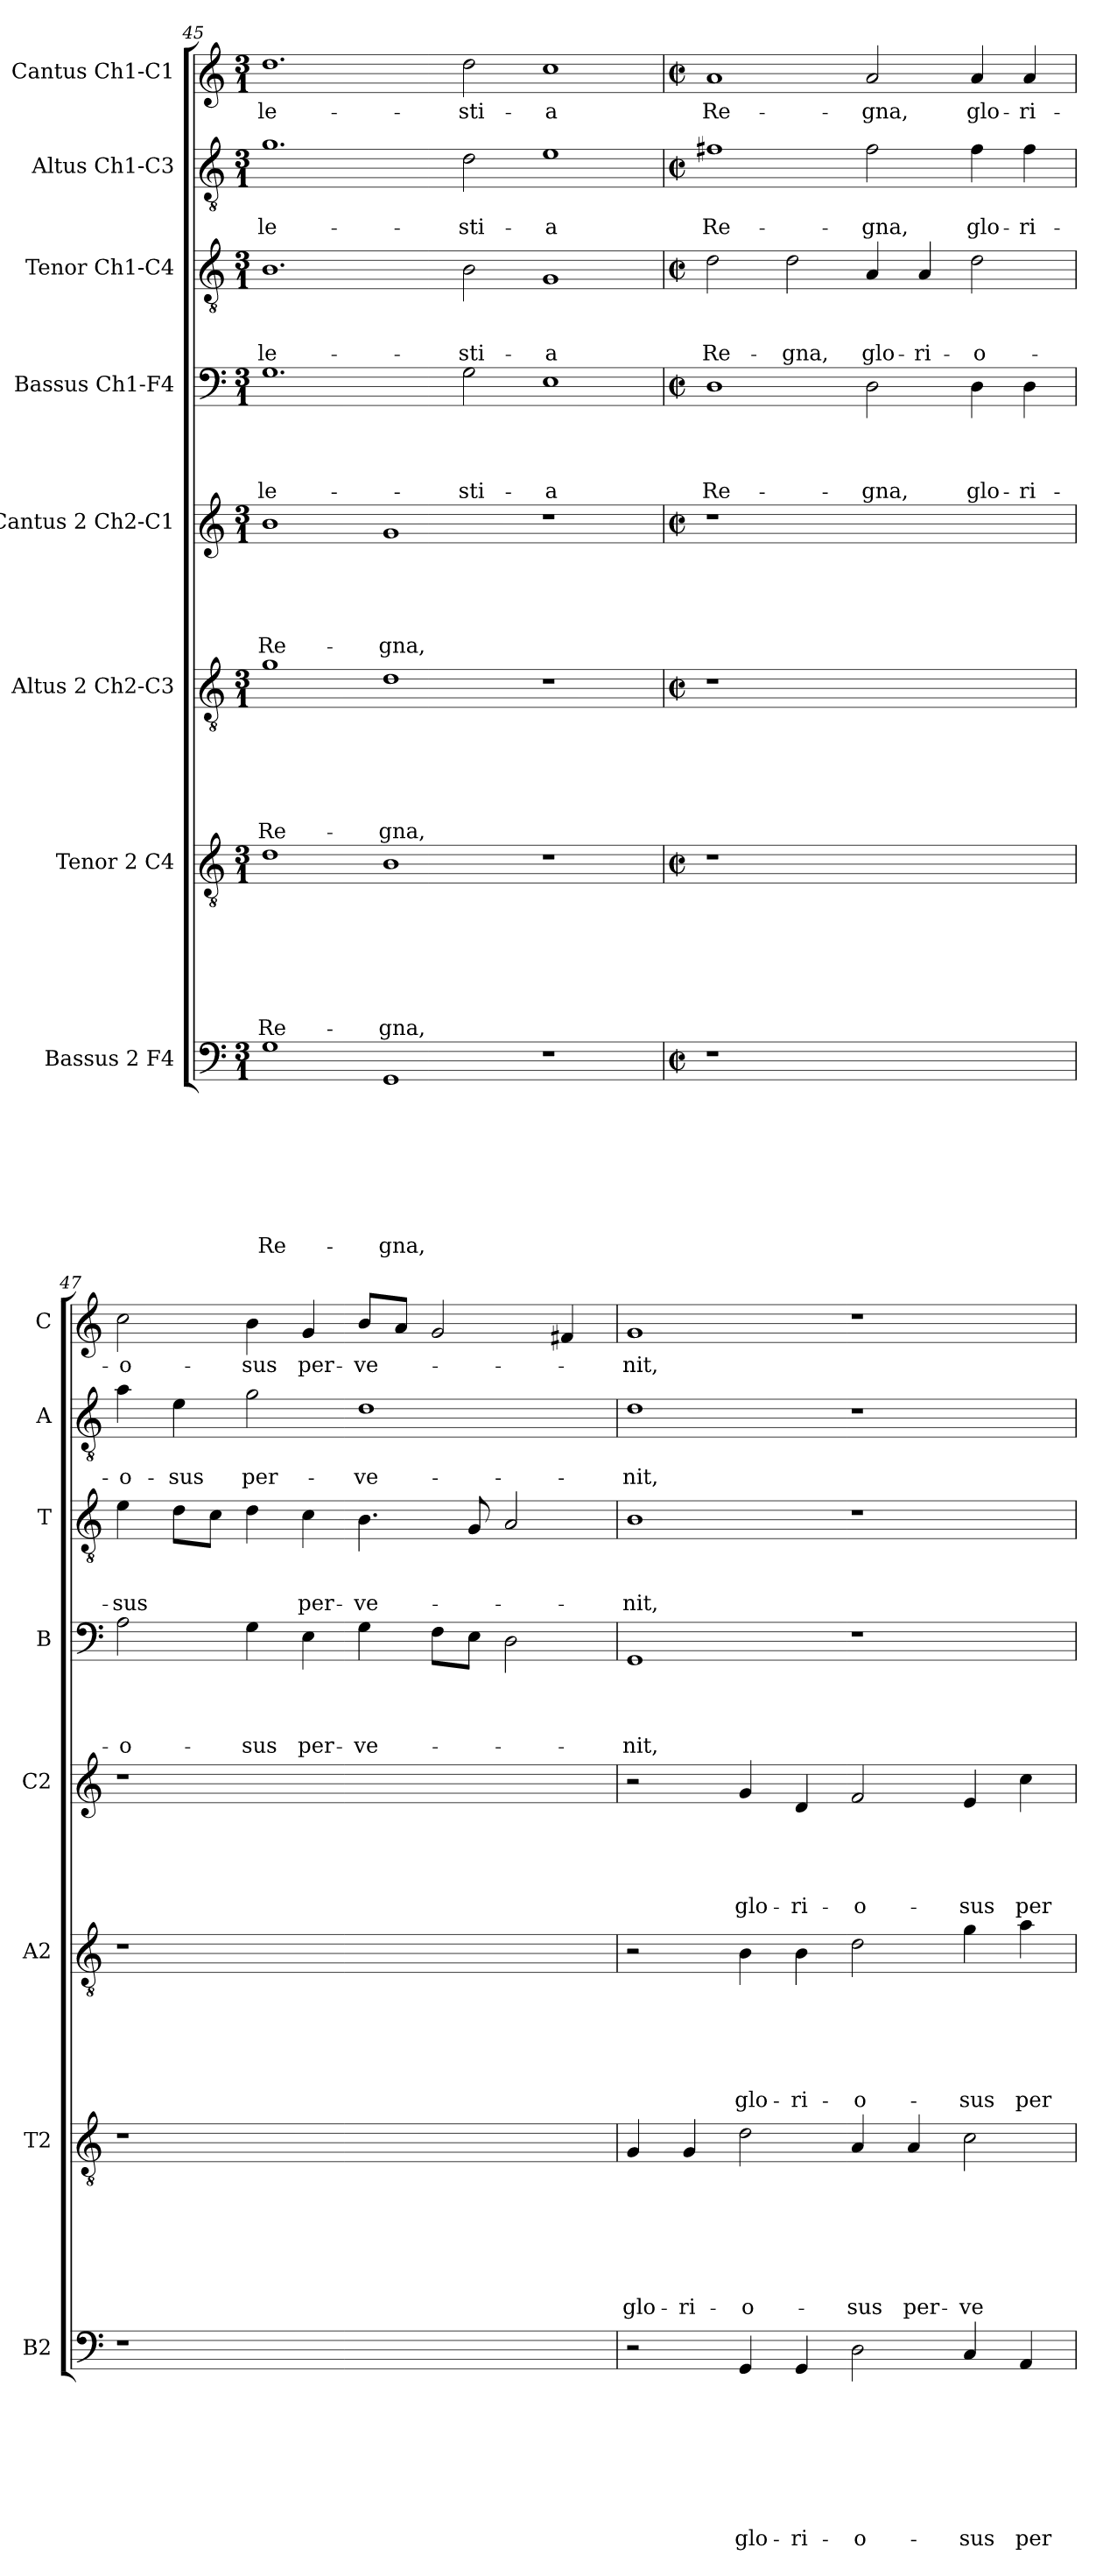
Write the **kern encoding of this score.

**kern	**text	**text	**text	**text	**text	**text	**text	**text	**kern	**text	**text	**text	**text	**text	**text	**text	**kern	**text	**text	**text	**text	**text	**text	**kern	**text	**text	**text	**text	**text	**kern	**text	**text	**text	**text	**kern	**text	**text	**text	**kern	**text	**text	**kern	**text
*part8	*part8	*part8	*part8	*part8	*part8	*part8	*part8	*part8	*part7	*part7	*part7	*part7	*part7	*part7	*part7	*part7	*part6	*part6	*part6	*part6	*part6	*part6	*part6	*part5	*part5	*part5	*part5	*part5	*part5	*part4	*part4	*part4	*part4	*part4	*part3	*part3	*part3	*part3	*part2	*part2	*part2	*part1	*part1
*staff8	*staff8	*staff8	*staff8	*staff8	*staff8	*staff8	*staff8	*staff8	*staff7	*staff7	*staff7	*staff7	*staff7	*staff7	*staff7	*staff7	*staff6	*staff6	*staff6	*staff6	*staff6	*staff6	*staff6	*staff5	*staff5	*staff5	*staff5	*staff5	*staff5	*staff4	*staff4	*staff4	*staff4	*staff4	*staff3	*staff3	*staff3	*staff3	*staff2	*staff2	*staff2	*staff1	*staff1
*I"Bassus 2 F4	*	*	*	*	*	*	*	*	*I"Tenor 2 C4	*	*	*	*	*	*	*	*I"Altus 2 Ch2-C3	*	*	*	*	*	*	*I"Cantus 2 Ch2-C1	*	*	*	*	*	*I"Bassus  Ch1-F4	*	*	*	*	*I"Tenor Ch1-C4	*	*	*	*I"Altus  Ch1-C3	*	*	*I"Cantus Ch1-C1	*
*I'B2	*	*	*	*	*	*	*	*	*I'T2	*	*	*	*	*	*	*	*I'A2	*	*	*	*	*	*	*I'C2	*	*	*	*	*	*I'B	*	*	*	*	*I'T	*	*	*	*I'A	*	*	*I'C	*
*clefF4	*	*	*	*	*	*	*	*	*clefGv2	*	*	*	*	*	*	*	*clefGv2	*	*	*	*	*	*	*clefG2	*	*	*	*	*	*clefF4	*	*	*	*	*clefGv2	*	*	*	*clefGv2	*	*	*clefG2	*
*k[]	*	*	*	*	*	*	*	*	*k[]	*	*	*	*	*	*	*	*k[]	*	*	*	*	*	*	*k[]	*	*	*	*	*	*k[]	*	*	*	*	*k[]	*	*	*	*k[]	*	*	*k[]	*
*C:	*	*	*	*	*	*	*	*	*C:	*	*	*	*	*	*	*	*C:	*	*	*	*	*	*	*C:	*	*	*	*	*	*C:	*	*	*	*	*C:	*	*	*	*C:	*	*	*C:	*
*M3/1	*	*	*	*	*	*	*	*	*M3/1	*	*	*	*	*	*	*	*M3/1	*	*	*	*	*	*	*M3/1	*	*	*	*	*	*M3/1	*	*	*	*	*M3/1	*	*	*	*M3/1	*	*	*M3/1	*
=45	=45	=45	=45	=45	=45	=45	=45	=45	=45	=45	=45	=45	=45	=45	=45	=45	=45	=45	=45	=45	=45	=45	=45	=45	=45	=45	=45	=45	=45	=45	=45	=45	=45	=45	=45	=45	=45	=45	=45	=45	=45	=45	=45
!	!	!	!	!	!	!	!	!LO:LY:b	!	!	!	!	!	!	!	!LO:LY:b	!	!	!	!	!	!	!LO:LY:b	!	!	!	!	!	!LO:LY:b	!	!	!	!	!LO:LY:b	!	!	!	!LO:LY:b	!	!	!LO:LY:b	!	!LO:LY:b
1G	.	.	.	.	.	.	.	Re-	1d	.	.	.	.	.	.	Re-	1g	.	.	.	.	.	Re-	1b	.	.	.	.	Re-	1.G	.	.	.	-le-	1.B	.	.	-le-	1.g	.	-le-	1.dd	-le-
!	!	!	!	!	!	!	!	!LO:LY:b	!	!	!	!	!	!	!	!LO:LY:b	!	!	!	!	!	!	!LO:LY:b	!	!	!	!	!	!LO:LY:b	!	!	!	!	!	!	!	!	!	!	!	!	!	!
1GG	.	.	.	.	.	.	.	-gna,	1B	.	.	.	.	.	.	-gna,	1d	.	.	.	.	.	-gna,	1g	.	.	.	.	-gna,	.	.	.	.	.	.	.	.	.	.	.	.	.	.
!	!	!	!	!	!	!	!	!	!	!	!	!	!	!	!	!	!	!	!	!	!	!	!	!	!	!	!	!	!	!	!	!	!	!LO:LY:b	!	!	!	!LO:LY:b	!	!	!LO:LY:b	!	!LO:LY:b
.	.	.	.	.	.	.	.	.	.	.	.	.	.	.	.	.	.	.	.	.	.	.	.	.	.	.	.	.	.	2G\	.	.	.	-sti-	2B\	.	.	-sti-	2d\	.	-sti-	2dd\	-sti-
!	!	!	!	!	!	!	!	!	!	!	!	!	!	!	!	!	!	!	!	!	!	!	!	!	!	!	!	!	!	!	!	!	!	!LO:LY:b	!	!	!	!LO:LY:b	!	!	!LO:LY:b	!	!LO:LY:b
1r	.	.	.	.	.	.	.	.	1r	.	.	.	.	.	.	.	1r	.	.	.	.	.	.	1r	.	.	.	.	.	1E	.	.	.	-a	1G	.	.	-a	1e	.	-a	1cc	-a
!!LO:LB:g=z
=46	=46	=46	=46	=46	=46	=46	=46	=46	=46	=46	=46	=46	=46	=46	=46	=46	=46	=46	=46	=46	=46	=46	=46	=46	=46	=46	=46	=46	=46	=46	=46	=46	=46	=46	=46	=46	=46	=46	=46	=46	=46	=46	=46
*M2/2	*	*	*	*	*	*	*	*	*M2/2	*	*	*	*	*	*	*	*M2/2	*	*	*	*	*	*	*M2/2	*	*	*	*	*	*M2/2	*	*	*	*	*M2/2	*	*	*	*M2/2	*	*	*M2/2	*
*met(c|)	*	*	*	*	*	*	*	*	*met(c|)	*	*	*	*	*	*	*	*met(c|)	*	*	*	*	*	*	*met(c|)	*	*	*	*	*	*met(c|)	*	*	*	*	*met(c|)	*	*	*	*met(c|)	*	*	*met(c|)	*
!	!	!	!	!	!	!	!	!	!	!	!	!	!	!	!	!	!	!	!	!	!	!	!	!	!	!	!	!	!	!	!	!	!	!LO:LY:b	!	!	!	!LO:LY:b	!	!	!LO:LY:b	!	!LO:LY:b
1r	.	.	.	.	.	.	.	.	1r	.	.	.	.	.	.	.	1r	.	.	.	.	.	.	1r	.	.	.	.	.	1D	.	.	.	Re-	2d\	.	.	Re-	1f#X	.	Re-	1a	Re-
!	!	!	!	!	!	!	!	!	!	!	!	!	!	!	!	!	!	!	!	!	!	!	!	!	!	!	!	!	!	!	!	!	!	!	!	!	!	!LO:LY:b	!	!	!	!	!
.	.	.	.	.	.	.	.	.	.	.	.	.	.	.	.	.	.	.	.	.	.	.	.	.	.	.	.	.	.	.	.	.	.	.	2d\	.	.	-gna,	.	.	.	.	.
!	!	!	!	!	!	!	!	!	!	!	!	!	!	!	!	!	!	!	!	!	!	!	!	!	!	!	!	!	!	!	!	!	!	!LO:LY:b	!	!	!	!LO:LY:b	!	!	!LO:LY:b	!	!LO:LY:b
1ryy	.	.	.	.	.	.	.	.	1ryy	.	.	.	.	.	.	.	1ryy	.	.	.	.	.	.	1ryy	.	.	.	.	.	2D\	.	.	.	-gna,	4A/	.	.	glo-	2f#\	.	-gna,	2a/	-gna,
!	!	!	!	!	!	!	!	!	!	!	!	!	!	!	!	!	!	!	!	!	!	!	!	!	!	!	!	!	!	!	!	!	!	!	!	!	!	!LO:LY:b	!	!	!	!	!
.	.	.	.	.	.	.	.	.	.	.	.	.	.	.	.	.	.	.	.	.	.	.	.	.	.	.	.	.	.	.	.	.	.	.	4A/	.	.	-ri-	.	.	.	.	.
!	!	!	!	!	!	!	!	!	!	!	!	!	!	!	!	!	!	!	!	!	!	!	!	!	!	!	!	!	!	!	!	!	!	!LO:LY:b	!	!	!	!LO:LY:b	!	!	!LO:LY:b	!	!LO:LY:b
.	.	.	.	.	.	.	.	.	.	.	.	.	.	.	.	.	.	.	.	.	.	.	.	.	.	.	.	.	.	4D\	.	.	.	glo-	2d\	.	.	-o-	4f#\	.	glo-	4a/	glo-
!	!	!	!	!	!	!	!	!	!	!	!	!	!	!	!	!	!	!	!	!	!	!	!	!	!	!	!	!	!	!	!	!	!	!LO:LY:b	!	!	!	!	!	!	!LO:LY:b	!	!LO:LY:b
.	.	.	.	.	.	.	.	.	.	.	.	.	.	.	.	.	.	.	.	.	.	.	.	.	.	.	.	.	.	4D\	.	.	.	-ri-	.	.	.	.	4f#\	.	-ri-	4a/	-ri-
=47	=47	=47	=47	=47	=47	=47	=47	=47	=47	=47	=47	=47	=47	=47	=47	=47	=47	=47	=47	=47	=47	=47	=47	=47	=47	=47	=47	=47	=47	=47	=47	=47	=47	=47	=47	=47	=47	=47	=47	=47	=47	=47	=47
!	!	!	!	!	!	!	!	!	!	!	!	!	!	!	!	!	!LO:N:vis=1	!	!	!	!	!	!	!	!	!	!	!	!	!	!	!	!	!LO:LY:b	!	!	!	!LO:LY:b	!	!	!LO:LY:b	!	!LO:LY:b
1r	.	.	.	.	.	.	.	.	1r	.	.	.	.	.	.	.	1r	.	.	.	.	.	.	1r	.	.	.	.	.	2A\	.	.	.	-o-	4e\	.	.	-sus	4a\	.	-o-	2cc\	-o-
!	!	!	!	!	!	!	!	!	!	!	!	!	!	!	!	!	!	!	!	!	!	!	!	!	!	!	!	!	!	!	!	!	!	!	!	!	!	!	!	!	!LO:LY:b	!	!
.	.	.	.	.	.	.	.	.	.	.	.	.	.	.	.	.	.	.	.	.	.	.	.	.	.	.	.	.	.	.	.	.	.	.	8d\L	.	.	.	4e\	.	-sus	.	.
.	.	.	.	.	.	.	.	.	.	.	.	.	.	.	.	.	.	.	.	.	.	.	.	.	.	.	.	.	.	.	.	.	.	.	8c\J	.	.	.	.	.	.	.	.
!	!	!	!	!	!	!	!	!	!	!	!	!	!	!	!	!	!	!	!	!	!	!	!	!	!	!	!	!	!	!	!	!	!	!LO:LY:b	!	!	!	!	!	!	!LO:LY:b	!	!LO:LY:b
.	.	.	.	.	.	.	.	.	.	.	.	.	.	.	.	.	.	.	.	.	.	.	.	.	.	.	.	.	.	4G\	.	.	.	-sus	4d\	.	.	.	2g\	.	per-	4b\	-sus
!	!	!	!	!	!	!	!	!	!	!	!	!	!	!	!	!	!	!	!	!	!	!	!	!	!	!	!	!	!	!	!	!	!	!LO:LY:b	!	!	!	!LO:LY:b	!	!	!	!	!LO:LY:b
.	.	.	.	.	.	.	.	.	.	.	.	.	.	.	.	.	.	.	.	.	.	.	.	.	.	.	.	.	.	4E\	.	.	.	per-	4c\	.	.	per-	.	.	.	4g/	per-
!	!	!	!	!	!	!	!	!	!	!	!	!	!	!	!	!	!	!	!	!	!	!	!	!	!	!	!	!	!	!	!	!	!	!LO:LY:b	!	!	!	!LO:LY:b	!	!	!LO:LY:b	!	!LO:LY:b
1ryy	.	.	.	.	.	.	.	.	1ryy	.	.	.	.	.	.	.	1ryy	.	.	.	.	.	.	1ryy	.	.	.	.	.	4G\	.	.	.	-ve-	4.B\	.	.	-ve-	1d	.	-ve-	8b/L	-ve-
.	.	.	.	.	.	.	.	.	.	.	.	.	.	.	.	.	.	.	.	.	.	.	.	.	.	.	.	.	.	.	.	.	.	.	.	.	.	.	.	.	.	8a/J	.
.	.	.	.	.	.	.	.	.	.	.	.	.	.	.	.	.	.	.	.	.	.	.	.	.	.	.	.	.	.	8F\L	.	.	.	.	.	.	.	.	.	.	.	2g/	.
.	.	.	.	.	.	.	.	.	.	.	.	.	.	.	.	.	.	.	.	.	.	.	.	.	.	.	.	.	.	8E\J	.	.	.	.	8G/	.	.	.	.	.	.	.	.
.	.	.	.	.	.	.	.	.	.	.	.	.	.	.	.	.	.	.	.	.	.	.	.	.	.	.	.	.	.	2D\	.	.	.	.	2A/	.	.	.	.	.	.	.	.
.	.	.	.	.	.	.	.	.	.	.	.	.	.	.	.	.	.	.	.	.	.	.	.	.	.	.	.	.	.	.	.	.	.	.	.	.	.	.	.	.	.	4f#X/	.
=48	=48	=48	=48	=48	=48	=48	=48	=48	=48	=48	=48	=48	=48	=48	=48	=48	=48	=48	=48	=48	=48	=48	=48	=48	=48	=48	=48	=48	=48	=48	=48	=48	=48	=48	=48	=48	=48	=48	=48	=48	=48	=48	=48
!	!	!	!	!	!	!	!	!	!	!	!	!	!	!	!	!LO:LY:b	!	!	!	!	!	!	!	!	!	!	!	!	!	!	!	!	!	!LO:LY:b	!	!	!	!LO:LY:b	!	!	!LO:LY:b	!	!LO:LY:b
2r	.	.	.	.	.	.	.	.	4G/	.	.	.	.	.	.	glo-	2r	.	.	.	.	.	.	2r	.	.	.	.	.	1GG	.	.	.	-nit,	1B	.	.	-nit,	1d	.	-nit,	1g	-nit,
!	!	!	!	!	!	!	!	!	!	!	!	!	!	!	!	!LO:LY:b	!	!	!	!	!	!	!	!	!	!	!	!	!	!	!	!	!	!	!	!	!	!	!	!	!	!	!
.	.	.	.	.	.	.	.	.	4G/	.	.	.	.	.	.	-ri-	.	.	.	.	.	.	.	.	.	.	.	.	.	.	.	.	.	.	.	.	.	.	.	.	.	.	.
!	!	!	!	!	!	!	!	!LO:LY:b	!	!	!	!	!	!	!	!LO:LY:b	!	!	!	!	!	!	!LO:LY:b	!	!	!	!	!	!LO:LY:b	!	!	!	!	!	!	!	!	!	!	!	!	!	!
4GG/	.	.	.	.	.	.	.	glo-	2d\	.	.	.	.	.	.	-o-	4B\	.	.	.	.	.	glo-	4g/	.	.	.	.	glo-	.	.	.	.	.	.	.	.	.	.	.	.	.	.
!	!	!	!	!	!	!	!	!LO:LY:b	!	!	!	!	!	!	!	!	!	!	!	!	!	!	!LO:LY:b	!	!	!	!	!	!LO:LY:b	!	!	!	!	!	!	!	!	!	!	!	!	!	!
4GG/	.	.	.	.	.	.	.	-ri-	.	.	.	.	.	.	.	.	4B\	.	.	.	.	.	-ri-	4d/	.	.	.	.	-ri-	.	.	.	.	.	.	.	.	.	.	.	.	.	.
!	!	!	!	!	!	!	!	!LO:LY:b	!	!	!	!	!	!	!	!LO:LY:b	!	!	!	!	!	!	!LO:LY:b	!	!	!	!	!	!LO:LY:b	!	!	!	!	!	!	!	!	!	!	!	!	!	!
2D\	.	.	.	.	.	.	.	-o-	4A/	.	.	.	.	.	.	-sus	2d\	.	.	.	.	.	-o-	2f/	.	.	.	.	-o-	1r	.	.	.	.	1r	.	.	.	1r	.	.	1r	.
!	!	!	!	!	!	!	!	!	!	!	!	!	!	!	!	!LO:LY:b	!	!	!	!	!	!	!	!	!	!	!	!	!	!	!	!	!	!	!	!	!	!	!	!	!	!	!
.	.	.	.	.	.	.	.	.	4A/	.	.	.	.	.	.	per-	.	.	.	.	.	.	.	.	.	.	.	.	.	.	.	.	.	.	.	.	.	.	.	.	.	.	.
!	!	!	!	!	!	!	!	!LO:LY:b	!	!	!	!	!	!	!	!LO:LY:b	!	!	!	!	!	!	!LO:LY:b	!	!	!	!	!	!LO:LY:b	!	!	!	!	!	!	!	!	!	!	!	!	!	!
4C/	.	.	.	.	.	.	.	-sus	2c\	.	.	.	.	.	.	-ve-	4g\	.	.	.	.	.	-sus	4e/	.	.	.	.	-sus	.	.	.	.	.	.	.	.	.	.	.	.	.	.
!	!	!	!	!	!	!	!	!LO:LY:b	!	!	!	!	!	!	!	!	!	!	!	!	!	!	!LO:LY:b	!	!	!	!	!	!LO:LY:b	!	!	!	!	!	!	!	!	!	!	!	!	!	!
4AA/	.	.	.	.	.	.	.	per-	.	.	.	.	.	.	.	.	4a\	.	.	.	.	.	per-	4cc\	.	.	.	.	per-	.	.	.	.	.	.	.	.	.	.	.	.	.	.
=	=	=	=	=	=	=	=	=	=	=	=	=	=	=	=	=	=	=	=	=	=	=	=	=	=	=	=	=	=	=	=	=	=	=	=	=	=	=	=	=	=	=	=
*-	*-	*-	*-	*-	*-	*-	*-	*-	*-	*-	*-	*-	*-	*-	*-	*-	*-	*-	*-	*-	*-	*-	*-	*-	*-	*-	*-	*-	*-	*-	*-	*-	*-	*-	*-	*-	*-	*-	*-	*-	*-	*-	*-
